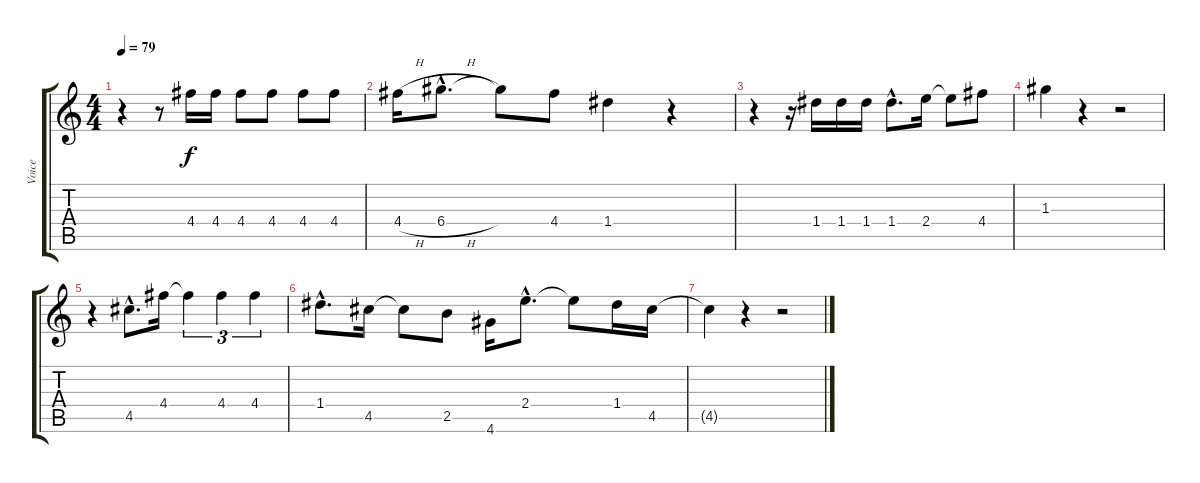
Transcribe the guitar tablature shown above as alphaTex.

\track ("Voice" "Voice") {instrument piccolo}
\staff {score tabs}
\tuning (E6 B5 G5 D5 A4 E4) {hide}
\ts (4 4)
\tempo 79
\clef g2
\ks c
r.4{dy f} r.8 4.4.16 4.4.16 4.4.8 4.4.8 4.4.8 4.4.8 |
4.4{h}.16 6.4{h hac}.8{d} 6.4{t}.8 4.4.8 1.4.4 r.4 |
r.4 r.16 1.4.16 1.4.16 1.4.16 1.4{hac}.8{d} 2.4.16 2.4{t}.8 4.4.8 |
1.3.4 r.4 r.2 |
r.4 4.5{hac}.8{d} 4.4.16 4.4{t}.4{tu (3 2)} 4.4.4{tu (3 2)} 4.4.4{tu (3 2)} |
1.4{hac}.8{d} 4.5.16 4.5{t}.8 2.5.8 4.6.16 2.4{hac}.8{d} 2.4{t}.8 1.4.16 4.5.16 |
4.5{t}.4 r.4 r.2
